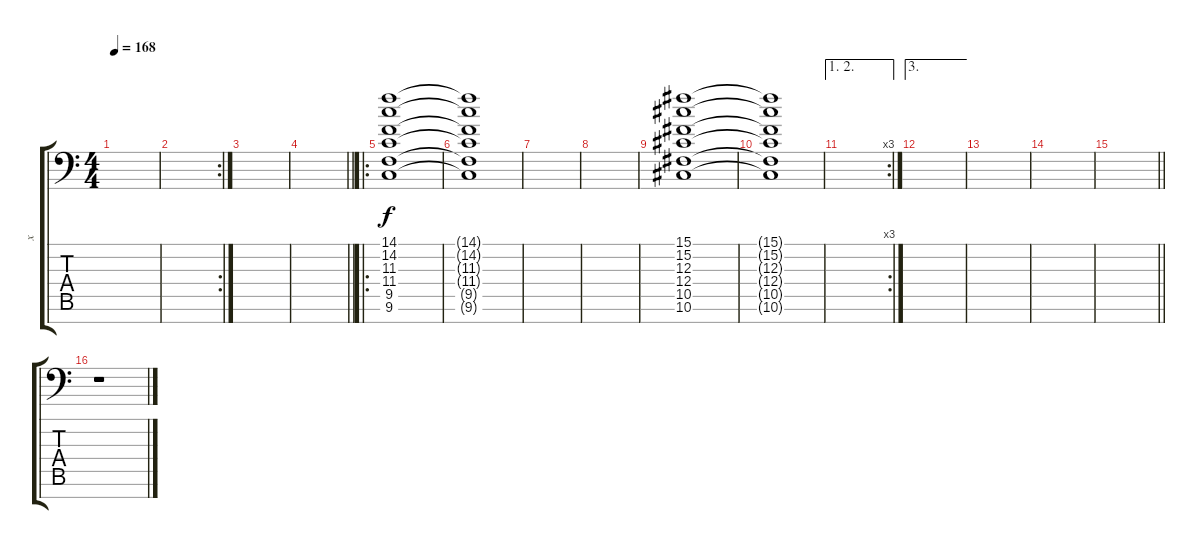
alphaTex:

\track ("х" "х") {instrument tubularbells}
\staff {score tabs}
\tuning (Eb4 Bb3 Gb3 Db3 Ab2 Eb2 Bb1) {hide}
\ts (4 4)
\tempo 168
\clef f4
\ks c
|
\rc 2
|
|
\barLineRight lightlight
|
\ro
\section ("" "")
(14.1 14.2 11.3 11.4 9.5 9.6).1 |
(14.1{t} 14.2{t} 11.3{t} 11.4{t} 9.5{t} 9.6{t}).1 |
|
|
(15.1 15.2 12.3 12.4 10.5 10.6).1 |
(15.1{t} 15.2{t} 12.3{t} 12.4{t} 10.5{t} 10.6{t}).1 |
\ae (1 2)
\rc 3
|
\ae 3
|
|
|
\barLineRight lightlight
|
\section ("" "")
r.1
